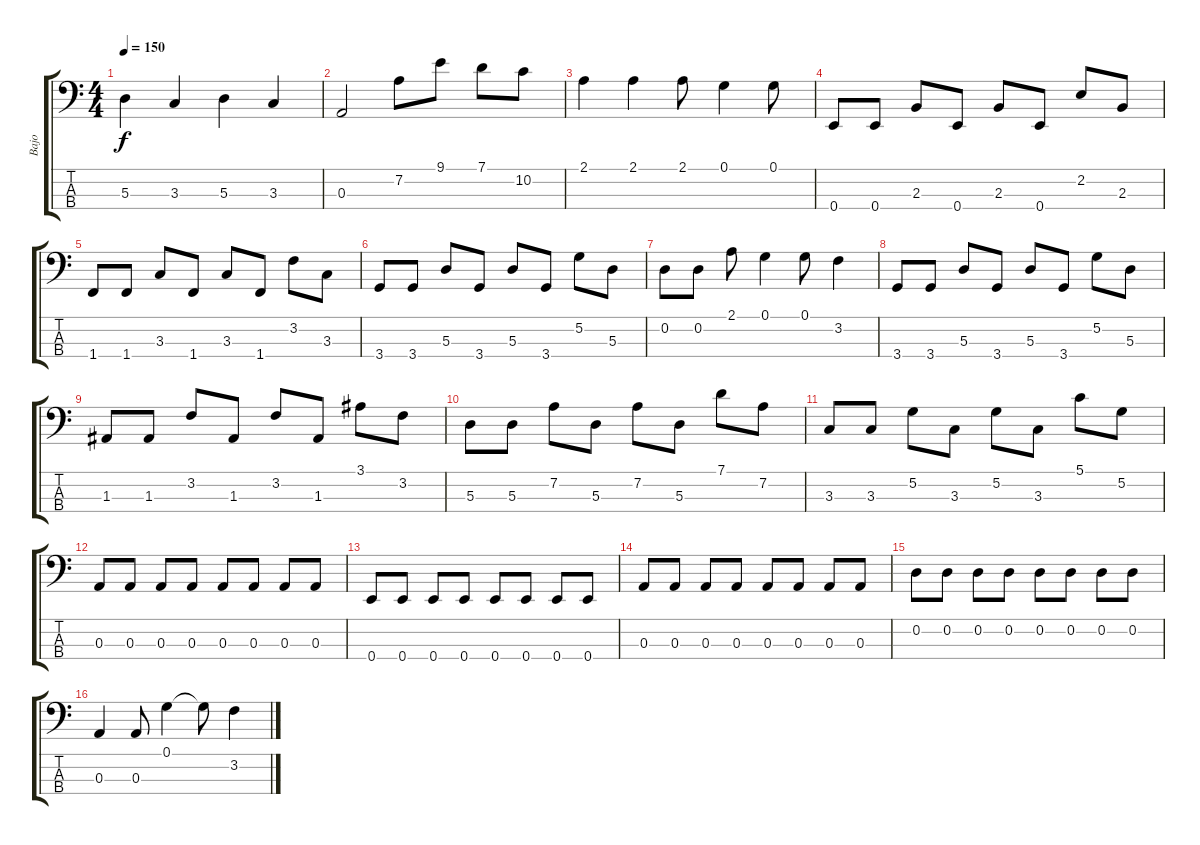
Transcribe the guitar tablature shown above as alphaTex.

\track ("Bajo" "Bajo") {instrument electricbasspick}
\staff {score tabs}
\tuning (G2 D2 A1 E1) {hide}
\ts (4 4)
\tempo 150
\clef f4
\ks c
5.3.4{dy f} 3.3.4 5.3.4 3.3.4 |
0.3.2 7.2.8 9.1.8 7.1.8 10.2.8 |
2.1.4 2.1.4 2.1.8 0.1.4 0.1.8 |
0.4.8 0.4.8 2.3.8 0.4.8 2.3.8 0.4.8 2.2.8 2.3.8 |
1.4.8 1.4.8 3.3.8 1.4.8 3.3.8 1.4.8 3.2.8 3.3.8 |
3.4.8 3.4.8 5.3.8 3.4.8 5.3.8 3.4.8 5.2.8 5.3.8 |
0.2.8 0.2.8 2.1.8 0.1.4 0.1.8 3.2.4 |
3.4.8 3.4.8 5.3.8 3.4.8 5.3.8 3.4.8 5.2.8 5.3.8 |
1.3.8 1.3.8 3.2.8 1.3.8 3.2.8 1.3.8 3.1.8 3.2.8 |
5.3.8 5.3.8 7.2.8 5.3.8 7.2.8 5.3.8 7.1.8 7.2.8 |
3.3.8 3.3.8 5.2.8 3.3.8 5.2.8 3.3.8 5.1.8 5.2.8 |
0.3.8 0.3.8 0.3.8 0.3.8 0.3.8 0.3.8 0.3.8 0.3.8 |
0.4.8 0.4.8 0.4.8 0.4.8 0.4.8 0.4.8 0.4.8 0.4.8 |
0.3.8 0.3.8 0.3.8 0.3.8 0.3.8 0.3.8 0.3.8 0.3.8 |
0.2.8 0.2.8 0.2.8 0.2.8 0.2.8 0.2.8 0.2.8 0.2.8 |
0.3.4 0.3.8 0.1.4 0.1{t}.8 3.2.4
